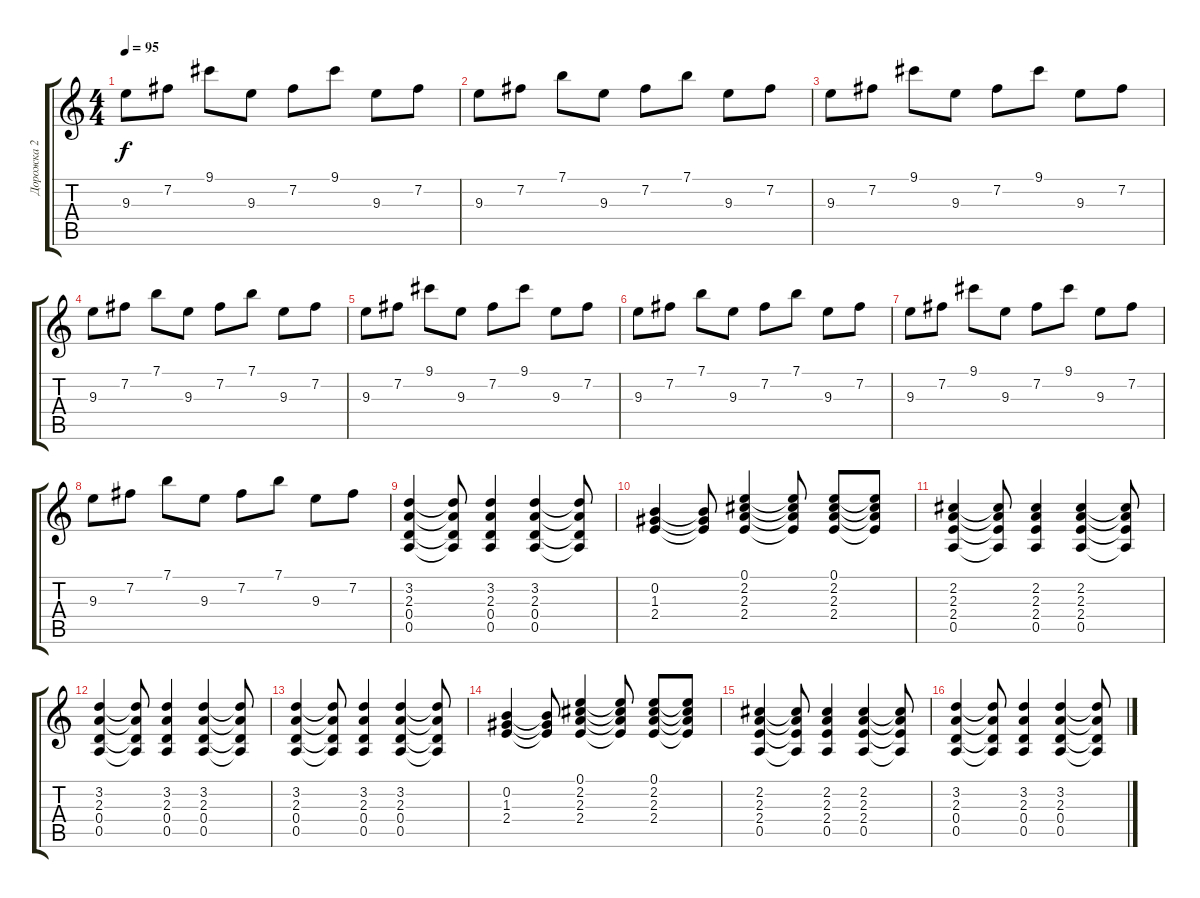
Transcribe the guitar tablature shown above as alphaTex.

\track ("Дорожка 2" "Дорожка 2") {instrument electricguitarclean}
\staff {score tabs}
\tuning (E4 B3 G3 D3 A2 E2) {hide}
\ts (4 4)
\tempo 95
\clef g2
\ks c
9.3.8{dy f} 7.2.8 9.1.8 9.3.8 7.2.8 9.1.8 9.3.8 7.2.8 |
9.3.8 7.2.8 7.1.8 9.3.8 7.2.8 7.1.8 9.3.8 7.2.8 |
9.3.8 7.2.8 9.1.8 9.3.8 7.2.8 9.1.8 9.3.8 7.2.8 |
9.3.8 7.2.8 7.1.8 9.3.8 7.2.8 7.1.8 9.3.8 7.2.8 |
9.3.8 7.2.8 9.1.8 9.3.8 7.2.8 9.1.8 9.3.8 7.2.8 |
9.3.8 7.2.8 7.1.8 9.3.8 7.2.8 7.1.8 9.3.8 7.2.8 |
9.3.8 7.2.8 9.1.8 9.3.8 7.2.8 9.1.8 9.3.8 7.2.8 |
9.3.8 7.2.8 7.1.8 9.3.8 7.2.8 7.1.8 9.3.8 7.2.8 |
(3.2 2.3 0.4 0.5).4 (3.2{t} 2.3{t} 0.4{t} 0.5{t}).8 (3.2 2.3 0.4 0.5).4 (3.2 2.3 0.4 0.5).4 (3.2{t} 2.3{t} 0.4{t} 0.5{t}).8 |
(0.2 1.3 2.4).4 (0.2{t} 1.3{t} 2.4{t}).8 (0.1 2.2 2.3 2.4).4 (0.1{t} 2.2{t} 2.3{t} 2.4{t}).8 (0.1 2.2 2.3 2.4).8 (0.1{t} 2.2{t} 2.3{t} 2.4{t}).8 |
(2.2 2.3 2.4 0.5).4 (2.2{t} 2.3{t} 2.4{t} 0.5{t}).8 (2.2 2.3 2.4 0.5).4 (2.2 2.3 2.4 0.5).4 (2.2{t} 2.3{t} 2.4{t} 0.5{t}).8 |
(3.2 2.3 0.4 0.5).4 (3.2{t} 2.3{t} 0.4{t} 0.5{t}).8 (3.2 2.3 0.4 0.5).4 (3.2 2.3 0.4 0.5).4 (3.2{t} 2.3{t} 0.4{t} 0.5{t}).8 |
(3.2 2.3 0.4 0.5).4 (3.2{t} 2.3{t} 0.4{t} 0.5{t}).8 (3.2 2.3 0.4 0.5).4 (3.2 2.3 0.4 0.5).4 (3.2{t} 2.3{t} 0.4{t} 0.5{t}).8 |
(0.2 1.3 2.4).4 (0.2{t} 1.3{t} 2.4{t}).8 (0.1 2.2 2.3 2.4).4 (0.1{t} 2.2{t} 2.3{t} 2.4{t}).8 (0.1 2.2 2.3 2.4).8 (0.1{t} 2.2{t} 2.3{t} 2.4{t}).8 |
(2.2 2.3 2.4 0.5).4 (2.2{t} 2.3{t} 2.4{t} 0.5{t}).8 (2.2 2.3 2.4 0.5).4 (2.2 2.3 2.4 0.5).4 (2.2{t} 2.3{t} 2.4{t} 0.5{t}).8 |
(3.2 2.3 0.4 0.5).4 (3.2{t} 2.3{t} 0.4{t} 0.5{t}).8 (3.2 2.3 0.4 0.5).4 (3.2 2.3 0.4 0.5).4 (3.2{t} 2.3{t} 0.4{t} 0.5{t}).8
